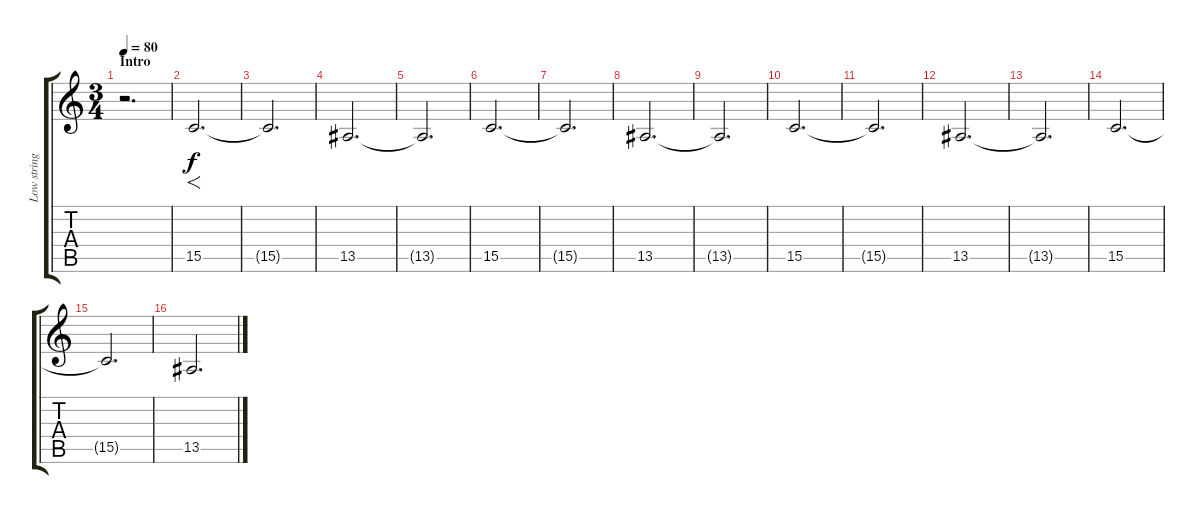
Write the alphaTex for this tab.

\track ("Low strings" "Low string") {instrument pad8sweep}
\staff {score tabs}
\tuning (E4 B3 G3 D3 A2 E2) {hide}
\ts (3 4)
\section ("" "Intro")
\tempo 80
\clef g2
\ks c
r.2{d dy f instrument pad8sweep} |
15.5.2{f d} |
15.5{t}.2{d} |
13.5.2{d} |
13.5{t}.2{d} |
15.5.2{d} |
15.5{t}.2{d} |
13.5.2{d} |
13.5{t}.2{d} |
15.5.2{d} |
15.5{t}.2{d} |
13.5.2{d} |
13.5{t}.2{d} |
15.5.2{d} |
15.5{t}.2{d} |
13.5.2{d}
